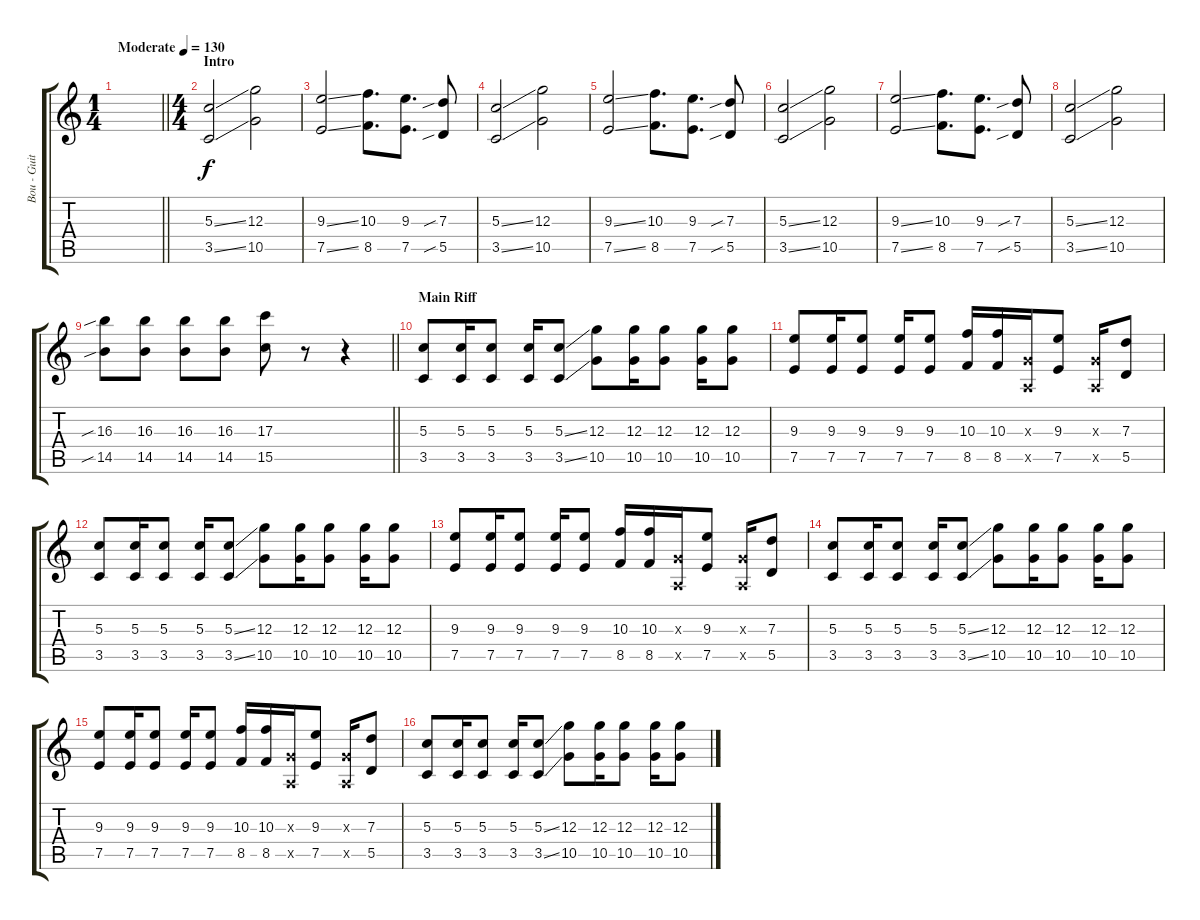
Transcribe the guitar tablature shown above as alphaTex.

\track ("Bou - Guitar 1" "Bou - Guit") {instrument distortionguitar}
\staff {score tabs}
\tuning (E4 B3 G3 D3 A2 E2) {hide}
\ts (1 4)
\tempo (130 "Moderate")
\clef g2
\barLineRight lightlight
\ks c
|
\ts (4 4)
\section ("" "Intro")
(5.3{ss} 3.5{ss}).2 (12.3 10.5).2 |
(9.3{ss} 7.5{ss}).2 (10.3 8.5).8{d} (9.3 7.5).8{d} (7.3{sib} 5.5{sib}).8 |
(5.3{ss} 3.5{ss}).2 (12.3 10.5).2 |
(9.3{ss} 7.5{ss}).2 (10.3 8.5).8{d} (9.3 7.5).8{d} (7.3{sib} 5.5{sib}).8 |
(5.3{ss} 3.5{ss}).2 (12.3 10.5).2 |
(9.3{ss} 7.5{ss}).2 (10.3 8.5).8{d} (9.3 7.5).8{d} (7.3{sib} 5.5{sib}).8 |
(5.3{ss} 3.5{ss}).2 (12.3 10.5).2 |
\barLineRight lightlight
(16.3{sib} 14.5{sib}).8 (16.3 14.5).8 (16.3 14.5).8 (16.3 14.5).8 (17.3 15.5).8 r.8 r.4 |
\section ("" "Main Riff")
(5.3 3.5).8{balance 12} (5.3 3.5).16 (5.3 3.5).8 (5.3 3.5).16 (5.3{ss} 3.5{ss}).8 (12.3 10.5).8 (12.3 10.5).16 (12.3 10.5).8 (12.3 10.5).16 (12.3 10.5).8 |
(9.3 7.5).8 (9.3 7.5).16 (9.3 7.5).8 (9.3 7.5).16 (9.3 7.5).8 (10.3 8.5).16 (10.3 8.5).16 (0.3{x} 0.5{x}).16 (9.3 7.5).8 (0.3{x} 0.5{x}).16 (7.3 5.5).8 |
(5.3 3.5).8 (5.3 3.5).16 (5.3 3.5).8 (5.3 3.5).16 (5.3{ss} 3.5{ss}).8 (12.3 10.5).8 (12.3 10.5).16 (12.3 10.5).8 (12.3 10.5).16 (12.3 10.5).8 |
(9.3 7.5).8 (9.3 7.5).16 (9.3 7.5).8 (9.3 7.5).16 (9.3 7.5).8 (10.3 8.5).16 (10.3 8.5).16 (0.3{x} 0.5{x}).16 (9.3 7.5).8 (0.3{x} 0.5{x}).16 (7.3 5.5).8 |
(5.3 3.5).8 (5.3 3.5).16 (5.3 3.5).8 (5.3 3.5).16 (5.3{ss} 3.5{ss}).8 (12.3 10.5).8 (12.3 10.5).16 (12.3 10.5).8 (12.3 10.5).16 (12.3 10.5).8 |
(9.3 7.5).8 (9.3 7.5).16 (9.3 7.5).8 (9.3 7.5).16 (9.3 7.5).8 (10.3 8.5).16 (10.3 8.5).16 (0.3{x} 0.5{x}).16 (9.3 7.5).8 (0.3{x} 0.5{x}).16 (7.3 5.5).8 |
(5.3 3.5).8 (5.3 3.5).16 (5.3 3.5).8 (5.3 3.5).16 (5.3{ss} 3.5{ss}).8 (12.3 10.5).8 (12.3 10.5).16 (12.3 10.5).8 (12.3 10.5).16 (12.3 10.5).8
